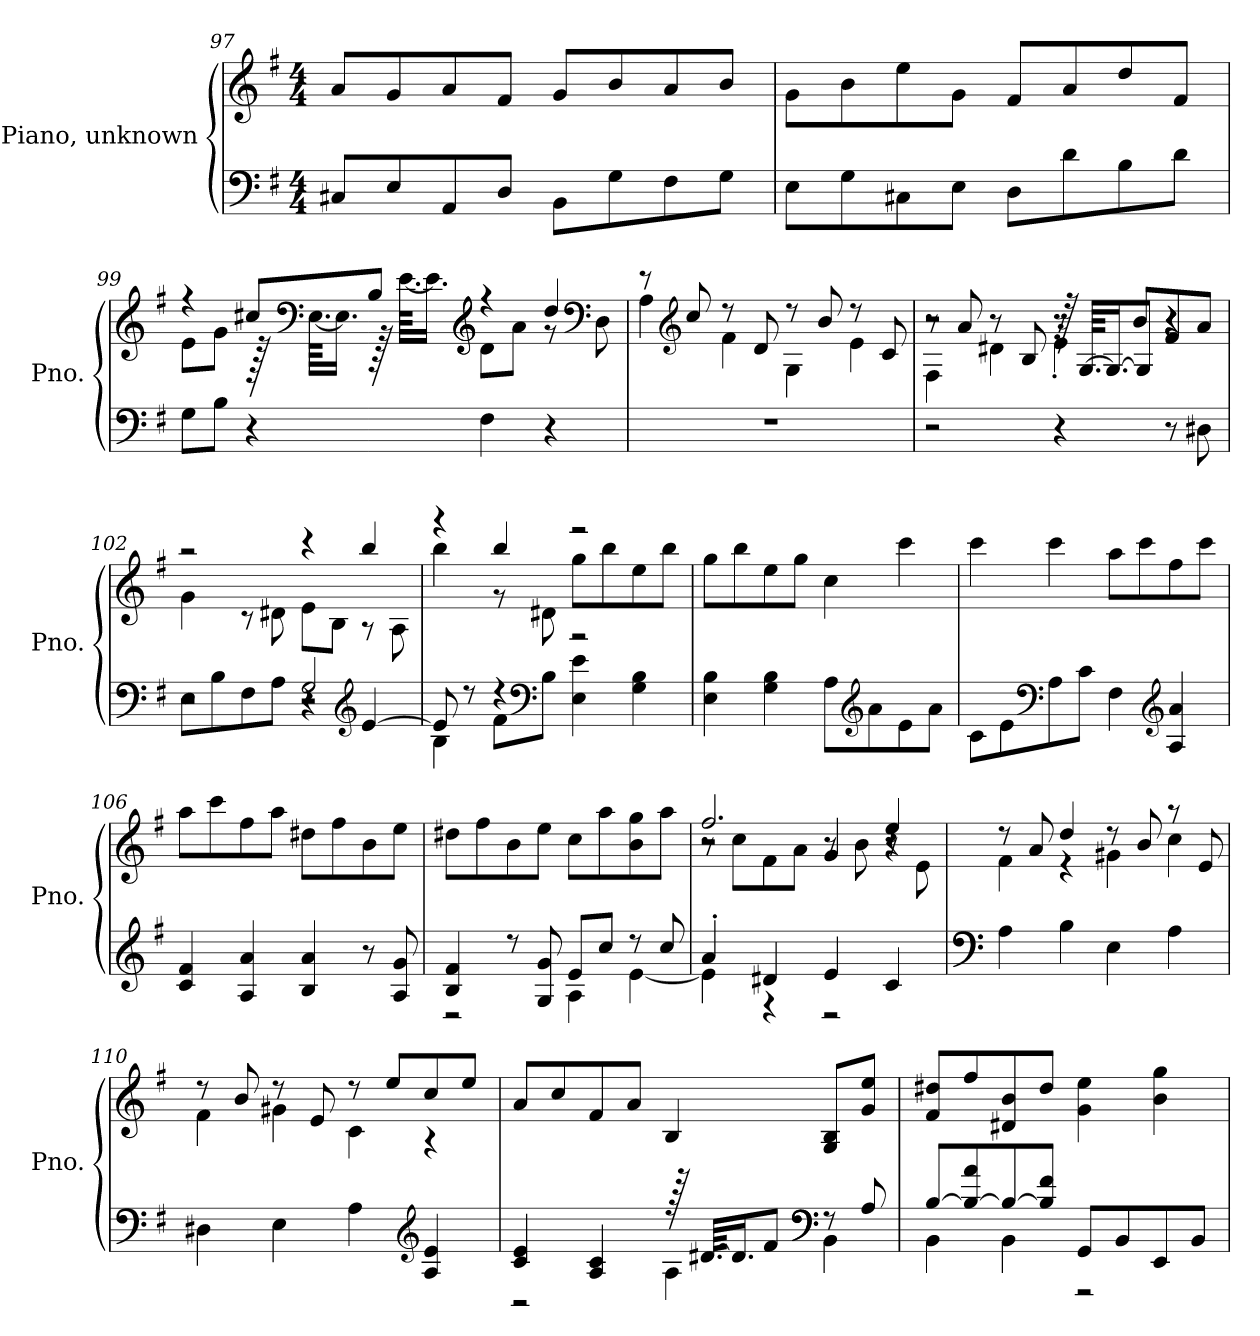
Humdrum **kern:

**kern	**kern
*part1	*part1
*staff2	*staff1
*I"Piano, unknown	*
*I'Pno.	*
*clefF4	*clefG2
*k[f#]	*k[f#]
*M4/4	*M4/4
=97	=97
8C#X/L	8a/L
8E/	8g/
8AA/	8a/
8D/J	8f#/J
8BB\L	8g/L
8G\	8b/
8F#\	8a/
8G\J	8b/J
=98	=98
8E\L	8g\L
8G\	8b\
8C#X\	8ee\
8E\J	8g\J
8D\L	8f#/L
8d\	8a/
8B\	8dd/
8d\J	8f#/J
!!LO:LB:g=z
=99	=99
*	*^
8G\L	4r	8e\L
8B\J	.	8g\J
4r	8cc#X/L	128r
*	*clefF4	*
.	.	[64.E\KKLL
.	.	16.E\JJ]
.	8B/J	128r
.	.	[64.e\KKLL
.	.	16.e\JJ]
*	*clefG2	*
4F#\	4r	8d\L
.	.	8a\J
4r	4dd/	8r
*	*clefF4	*
.	.	8D\
=100	=100	=100
1r	8r	4A\
*	*clefG2	*
.	8cc/	.
.	8r	4f#\
.	8d/	.
.	8r	4G\
.	8b/	.
.	8r	4e\
.	8c/	.
!!LO:LB:g=z
=101	=101	=101
*	*	*^
2r	8r	4F#\	2r
.	8a/	.	.
.	8r	4d#X\	.
.	8B/	.	.
4r	8r	4e'\	128r
.	.	.	[64.G/KKLL
.	.	.	16.G/J_
.	8b/L	.	8G/J]
8r	8f#/	4r	4r
8D#X\	8a/J	.	.
*	*	*v	*v
=102	=102	=102
*^	*	*
*	*^	*	*
2r	8E\L	2r	2r	4g\
.	8B\	.	.	.
.	8F#\	.	.	8r
.	8A\J	.	.	8d#X\
4r	2r	2G/	4r	8e\L
.	.	.	.	8B\J
*clefG2	*	*	*	*
[4e/	.	.	4bb/	8r
.	.	.	.	8A\
*	*v	*v	*	*
=103	=103	=103	=103
8e/]	4B\	4r	4bb\
8r	.	.	.
4r	8f#\L	4bb/	8r
*clefF4	*	*	*
.	8B\J	.	8d#X\
2r	4E\ 4e\	2r	8gg\L
.	.	.	8bb\
.	4G\ 4B\	.	8ee\
.	.	.	8bb\J
*v	*v	*	*
*	*v	*v
!!LO:LB:g=z
=104	=104
4E\ 4B\	8gg\L
.	8bb\
4G\ 4B\	8ee\
.	8gg\J
8A\L	4cc\
*clefG2	*
8a\	.
8e\	4ccc\
8a\J	.
=105	=105
8c\L	4ccc\
8e\	.
*clefF4	*
8A\	4ccc\
8c\J	.
4F#\	8aa\L
.	8ccc\
*clefG2	*
4A/ 4a/	8ff#\
.	8ccc\J
=106	=106
4c/ 4f#/	8aa\L
.	8ccc\
4A/ 4a/	8ff#\
.	8aa\J
4B/ 4a/	8dd#X\L
.	8ff#\
8r	8b\
8A/ 8g/	8ee\J
=107	=107
*^	*
4B/ 4f#/	2r	8dd#X\L
.	.	8ff#\
8r	.	8b\
8G/ 8g/	.	8ee\J
8e/L	4A\	8cc\L
8cc/J	.	8aa\
8r	[4e\	8b\ 8gg\
8cc/	.	8aa\J
!!LO:LB:g=z
=108	=108	=108
*	*	*^
*	*	*	*^
4a'/	4e\]	2.ff#/	8r	2r
.	.	.	8cc\L	.
4d#X/	4r	.	8f#\	.
.	.	.	8a\J	.
4e/	2r	.	8r	4g/
.	.	.	8b\	.
4c/	.	4ee/	8r	4r
.	.	.	8e\	.
*v	*v	*	*	*
*	*v	*v	*v
=109	=109
*clefF4	*
*	*^
4A\	8r	4f#\
.	8a/	.
4B\	4dd/	4r
4E\	8r	4g#X\
.	8b/	.
4A\	8r	4cc\
.	8e/	.
=110	=110	=110
4D#X\	8r	4f#\
.	8b/	.
4E\	8r	4g#X\
.	8e/	.
4A\	8r	4c\
.	8ee/L	.
*clefG2	*	*
4A/ 4e/	8cc/	4r
.	8ee/J	.
*	*v	*v
!!LO:PB:g=z
=111	=111
*^	*
4c/ 4e/	2r	8a/L
.	.	8cc/
4A/ 4c/	.	8f#/
.	.	8a/J
128r	4A\	4B/
[64.d#X/KKLL	.	.
16.d#/J]	.	.
8f#/J	.	.
*clefF4	*	*
8r	4BB\	8G/ 8B/L
8A/	.	8g/ 8ee/J
=112	=112	=112
[8B/L	4BB\	8f#/ 8dd#X/L
8B/_ 8a/	.	8ff#/
8B/_	4BB\	8d#X/ 8b/
8B/] 8f#/J	.	8dd#/J
8GG/L	2r	4g\ 4ee\
8BB/	.	.
8EE/	.	4b\ 4gg\
8BB/J	.	.
*v	*v	*
=	=
*-	*-
